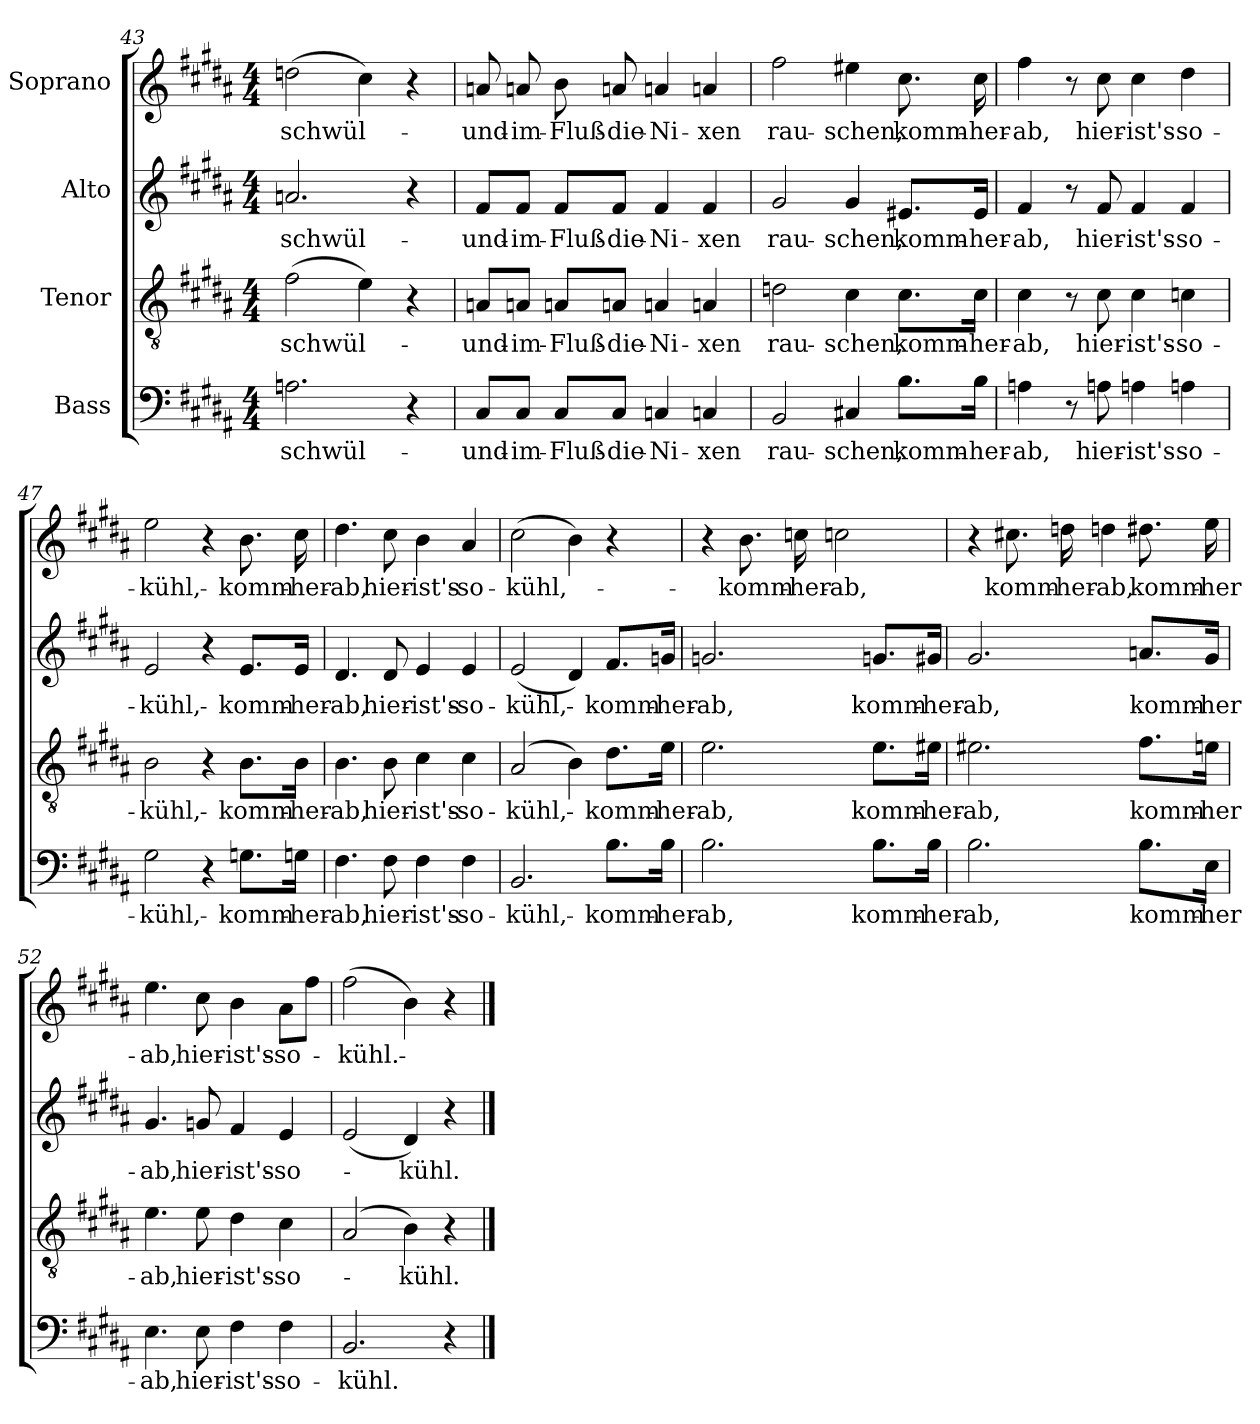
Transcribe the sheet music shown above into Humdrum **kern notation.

**kern	**text	**kern	**text	**kern	**text	**kern	**text
*part4	*part4	*part3	*part3	*part2	*part2	*part1	*part1
*staff4	*staff4	*staff3	*staff3	*staff2	*staff2	*staff1	*staff1
*I"Bass	*	*I"Tenor	*	*I"Alto	*	*I"Soprano	*
*clefF4	*	*clefGv2	*	*clefG2	*	*clefG2	*
*k[f#c#g#d#a#]	*	*k[f#c#g#d#a#]	*	*k[f#c#g#d#a#]	*	*k[f#c#g#d#a#]	*
*B:	*	*B:	*	*B:	*	*B:	*
*M4/4	*	*M4/4	*	*M4/4	*	*M4/4	*
=43	=43	=43	=43	=43	=43	=43	=43
2.An\	schwül-	(2f#\	schwül-	2.an/	schwül-	(2ddn\	schwül-
.	.	4e\)	.	.	.	4cc#\)	.
4r	.	4r	.	4r	.	4r	.
!!LO:LB:g=z
=44	=44	=44	=44	=44	=44	=44	=44
8C#/L	und-	8An/L	und-	8f#/L	und-	8an/	und-
8C#/J	im-	8An/J	im-	8f#/J	im-	8an/	im-
8C#/L	Fluß-	8An/L	Fluß-	8f#/L	Fluß-	8b\	Fluß-
8C#/J	die-	8An/J	die-	8f#/J	die-	8an/	die-
4Cn/	Ni-	4An/	Ni-	4f#/	Ni-	4an/	Ni-
4Cn/	-xen	4An/	-xen	4f#/	-xen	4an/	-xen
=45	=45	=45	=45	=45	=45	=45	=45
2BB/	rau-	2dn\	rau-	2g#/	rau-	2ff#\	rau-
4C#X/	-schen,	4c#\	-schen,	4g#/	-schen,	4ee#X\	-schen,
8.B\L	komm-	8.c#\L	komm-	8.e#X/L	komm-	8.cc#\	komm-
16B\Jk	her-	16c#\Jk	her-	16e#/Jk	her-	16cc#\	her-
=46	=46	=46	=46	=46	=46	=46	=46
4An\	-ab,	4c#\	-ab,	4f#/	-ab,	4ff#\	-ab,
8r	.	8r	.	8r	.	8r	.
8An\	hier-	8c#\	hier-	8f#/	hier-	8cc#\	hier-
4An\	ist's-	4c#\	ist's-	4f#/	ist's-	4cc#\	ist's-
4An\	so-	4cn\	so-	4f#/	so-	4dd#\	so-
=47	=47	=47	=47	=47	=47	=47	=47
2G#\	kühl,-	2B\	kühl,-	2e/	kühl,-	2ee\	kühl,-
4r	.	4r	.	4r	.	4r	.
8.Gn\L	komm-	8.B\L	komm-	8.e/L	komm-	8.b\	komm-
16Gn\Jk	her-	16B\Jk	her-	16e/Jk	her-	16cc#\	her-
=48	=48	=48	=48	=48	=48	=48	=48
4.F#\	-ab,	4.B\	-ab,	4.d#/	-ab,	4.dd#\	-ab,
8F#\	hier-	8B\	hier-	8d#/	hier-	8cc#\	hier-
4F#\	ist's-	4c#\	ist's-	4e/	ist's-	4b\	ist's-
4F#\	so-	4c#\	so-	4e/	so-	4a#/	so-
!!LO:LB:g=z
=49	=49	=49	=49	=49	=49	=49	=49
2.BB/	kühl,-	(2A#/	kühl,-	(2e/	kühl,-	(2cc#\	kühl,-
.	.	4B\)	.	4d#/)	.	4b\)	.
8.B\L	komm-	8.d#\L	komm-	8.f#/L	komm-	4r	.
16B\Jk	her-	16e\Jk	her-	16gn/Jk	her-	.	.
=50	=50	=50	=50	=50	=50	=50	=50
2.B\	-ab,	2.e\	-ab,	2.gn/	-ab,	4r	.
.	.	.	.	.	.	8.b\	komm-
.	.	.	.	.	.	16ccn\	her-
.	.	.	.	.	.	2ccn\	-ab,
8.B\L	komm-	8.e\L	komm-	8.gn/L	komm-	.	.
16B\Jk	her-	16e#X\Jk	her-	16g#X/Jk	her-	.	.
=51	=51	=51	=51	=51	=51	=51	=51
2.B\	-ab,	2.e#X\	-ab,	2.g#/	-ab,	4r	.
.	.	.	.	.	.	8.cc#X\	komm-
.	.	.	.	.	.	16ddn\	her-
.	.	.	.	.	.	4ddn\	-ab,
8.B\L	komm-	8.f#\L	komm-	8.an/L	komm-	8.dd#X\	komm-
16E\Jk	her-	16en\Jk	her-	16g#/Jk	her-	16ee\	her-
=52	=52	=52	=52	=52	=52	=52	=52
4.E\	-ab,	4.e\	-ab,	4.g#/	-ab,	4.ee\	-ab,
8E\	hier-	8e\	hier-	8gn/	hier-	8cc#\	hier-
4F#\	ist's-	4d#\	ist's-	4f#/	ist's-	4b\	ist's-
4F#\	so-	4c#\	so-	4e/	so-	8a#\L	so-
.	.	.	.	.	.	8ff#\J	.
=53	=53	=53	=53	=53	=53	=53	=53
2.BB/	kühl.-	(2A#/	.	(2e/	.	(2ff#\	kühl.-
.	.	4B\)	kühl.-	4d#/)	kühl.-	4b\)	.
4r	.	4r	.	4r	.	4r	.
==	==	==	==	==	==	==	==
*-	*-	*-	*-	*-	*-	*-	*-
